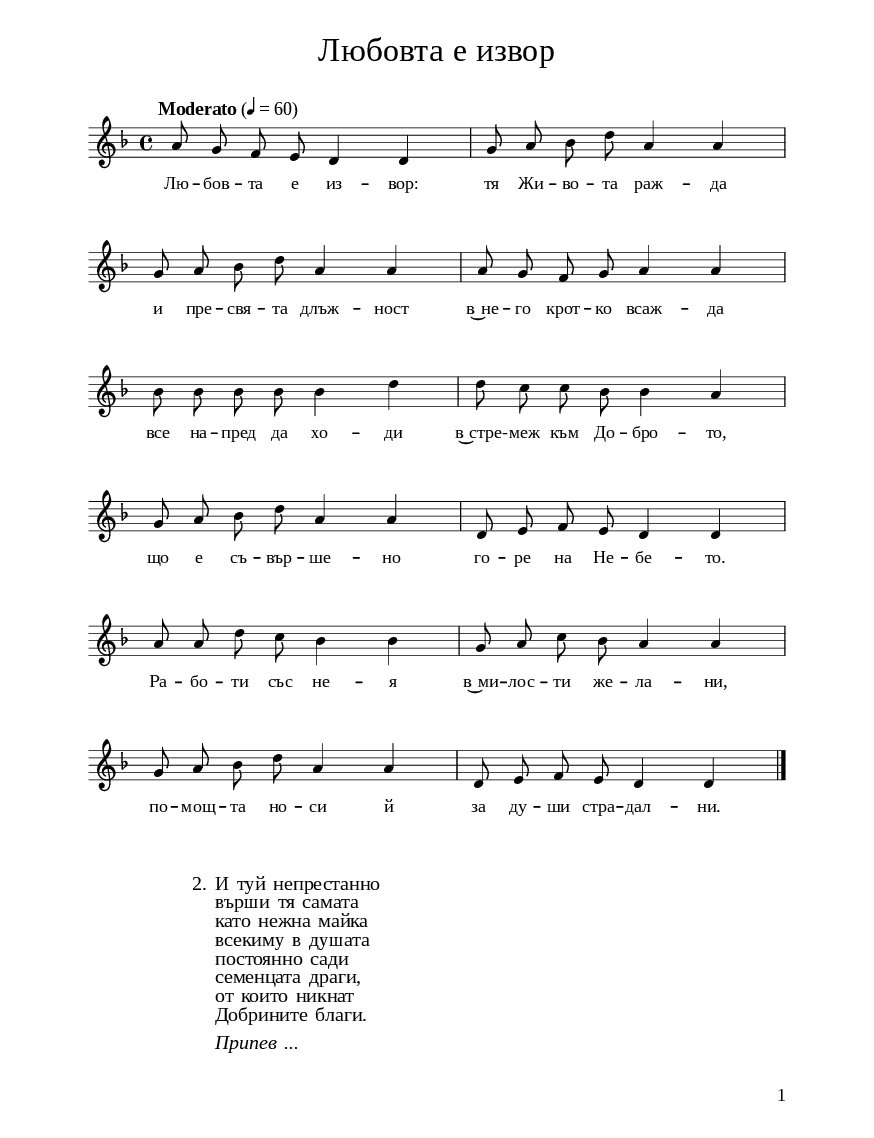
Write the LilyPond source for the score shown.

\version "2.24.2"

% include paper part and global functions
\include "include/globals.ily"

\bookpart {
  \label #'ref026
  \tocItem \markup "Любовта е извор – Ljubovta e izvor"
  \include "include/bookpart-paper.ily"
  \score {
    \include "include/score-layout.ily"

    \new Voice \absolute {
      \clef treble
      \key d \minor
      \time 4/4
      \tempoFunc "Moderato" 4 "60"
      \autoBeamOff
      a'8 g'8 f'8 e'8 d'4 d'4|g'8 a'8 bes'8 d''8 a'4 a'4 | \break
      g'8 a'8 bes'8 d''8 a'4 a'4 | a'8 g'8 f'8 g'8 a'4 a'4| \break
      bes'8 bes'8 bes'8 bes'8 bes'4 d''4 | d''8 c''8 c''8 bes'8 bes'4 a'4 | \break
      g'8 a'8 bes'8 d''8 a'4 a'4 | d'8 e'8 f'8 e'8 d'4 d'4 | \break
      a'8 a'8 d''8 c''8 bes'4 bes'4 | g'8 a'8 c''8 bes'8 a'4 a'4| \break
      g'8 a'8 bes'8 d''8 a'4 a'4 | d'8 e'8 f'8 e'8 d'4 d'4 | \bar "|." \break
    }

    \addlyrics {
      Лю -- бов -- та е из -- вор: тя Жи -- во -- та раж -- да
      и пре -- свя -- та длъж -- ност в~не -- го крот -- ко всаж -- да
      все на -- пред да хо -- ди "в~стре-" -- меж към До -- бро -- то,
      що е съ -- вър -- ше -- но го -- ре на Не -- бе -- то.
      Ра -- бо -- ти със не -- я в~ми -- лос -- ти же -- ла -- ни,
      по -- мощ -- та но -- си й за ду -- ши стра -- дал -- ни.
    }

    \header {
      title = \titleFunc "Любовта е извор" "Ljubovta e izvor"
    }

    \midi{}

  } % score

  \markup \fontsize #+1.9 {
    \hspace #10
    \override #'(baseline-skip . 1.8)
    \column {

      \line { 2. И туй непрестанно  }
      \line {   "   " върши тя самата }
      \line {   "   " като нежна майка }
      \line {   "   " всекиму в душата  }
      \line {   "   " постоянно сади}
      \line {   "   " семенцата драги,}
      \line {   "   " от които никнат}
      \line {   "   " Добрините благи.}
     \vspace #0.3
      \line { "   " \italic {Припев ...} }


    }

  } % markup

  \pageBreak
  \markup \fontsize #+1.9 {
    \hspace #10
    \override #'(baseline-skip . 1.8)
    \column {
      \line { 3. Таз велика тайна }
      \line {   "   " кой добре разбира, }
      \line {   "   " свойта душа мила }
      \line {   "   " сутрина разкрива, }
      \line {   "   " както кринът бели}
      \line {   "   "на роса небесна}
      \line {   "   "и на слънчевата}
      \line {   "   "светлина чудесна.}
     \vspace #0.3
      \line { "   " \italic {Припев ...} }
     \vspace #0.3
      \line { 4. Слънцето, което }
      \line {   "   " оживотворява, }
      \line {   "   " овреме човека}
      \line {   "   " топло озарява, }
      \line {   "   "буди и възраства}
      \line {   "   "в него семенцата}
      \line {   "   "и му пълни тайно}
      \line {   "   "с Добрини душата.}
     \vspace #0.3
      \line { "   " \italic {Припев ...} }
     \vspace #0.3
      \line { 5. Плодове тъй сладки, }
      \line {   "   " в Любовта узрели, }
      \line {   "   "най-блажен ще бъде}
      \line {   "   "тоз, който ви вкуси.}
      \line {   "   "В жилища небесни}
      \line {   "   "вечно ще живее,}
      \line {   "   "пред престола Божи}
      \line {   "   "песни ще да пее.}
     \vspace #0.3
      \line { "   " \italic {Припев ...} }
    }

  } % markup

  \markup \empty-two

  % include foreign translation(s) of the song
  

} % bookpart


%{
convert-ly (GNU LilyPond) 2.24.2  convert-ly: Processing `'...
Applying conversion:     The document has not been changed.
%}
